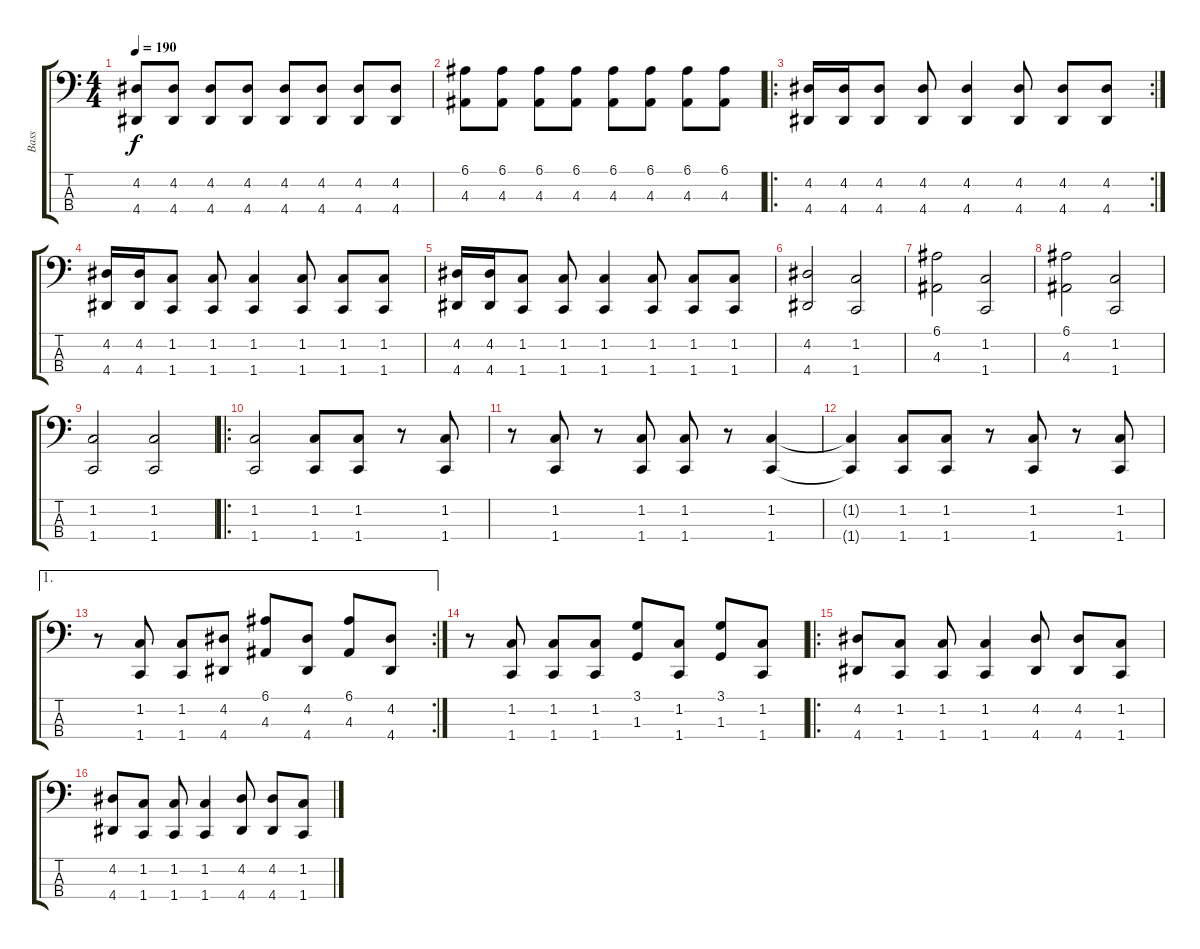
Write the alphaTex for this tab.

\track ("Bass" "Bass") {instrument electricbasspick}
\staff {score tabs}
\tuning (E2 B1 Gb1 B0) {hide}
\ts (4 4)
\tempo 190
\clef f4
\ks c
(4.2 4.4).8{dy f} (4.2 4.4).8 (4.2 4.4).8 (4.2 4.4).8 (4.2 4.4).8 (4.2 4.4).8 (4.2 4.4).8 (4.2 4.4).8 |
(6.1 4.3).8 (6.1 4.3).8 (6.1 4.3).8 (6.1 4.3).8 (6.1 4.3).8 (6.1 4.3).8 (6.1 4.3).8 (6.1 4.3).8 |
\ro
\rc 2
(4.2 4.4).16 (4.2 4.4).16 (4.2 4.4).8 (4.2 4.4).8 (4.2 4.4).4 (4.2 4.4).8 (4.2 4.4).8 (4.2 4.4).8 |
(4.2 4.4).16 (4.2 4.4).16 (1.2 1.4).8 (1.2 1.4).8 (1.2 1.4).4 (1.2 1.4).8 (1.2 1.4).8 (1.2 1.4).8 |
(4.2 4.4).16 (4.2 4.4).16 (1.2 1.4).8 (1.2 1.4).8 (1.2 1.4).4 (1.2 1.4).8 (1.2 1.4).8 (1.2 1.4).8 |
(4.2 4.4).2 (1.2 1.4).2 |
(6.1 4.3).2 (1.2 1.4).2 |
(6.1 4.3).2 (1.2 1.4).2 |
(1.2 1.4).2 (1.2 1.4).2 |
\ro
(1.2 1.4).2 (1.2 1.4).8 (1.2 1.4).8 r.8 (1.2 1.4).8 |
r.8 (1.2 1.4).8 r.8 (1.2 1.4).8 (1.2 1.4).8 r.8 (1.2 1.4).4 |
(1.2{t} 1.4{t}).4 (1.2 1.4).8 (1.2 1.4).8 r.8 (1.2 1.4).8 r.8 (1.2 1.4).8 |
\ae 1
\rc 2
r.8 (1.2 1.4).8 (1.2 1.4).8 (4.2 4.4).8 (6.1 4.3).8 (4.2 4.4).8 (6.1 4.3).8 (4.2 4.4).8 |
r.8 (1.2 1.4).8 (1.2 1.4).8 (1.2 1.4).8 (3.1 1.3).8 (1.2 1.4).8 (3.1 1.3).8 (1.2 1.4).8 |
\ro
(4.2 4.4).8 (1.2 1.4).8 (1.2 1.4).8 (1.2 1.4).4 (4.2 4.4).8 (4.2 4.4).8 (1.2 1.4).8 |
(4.2 4.4).8 (1.2 1.4).8 (1.2 1.4).8 (1.2 1.4).4 (4.2 4.4).8 (4.2 4.4).8 (1.2 1.4).8
